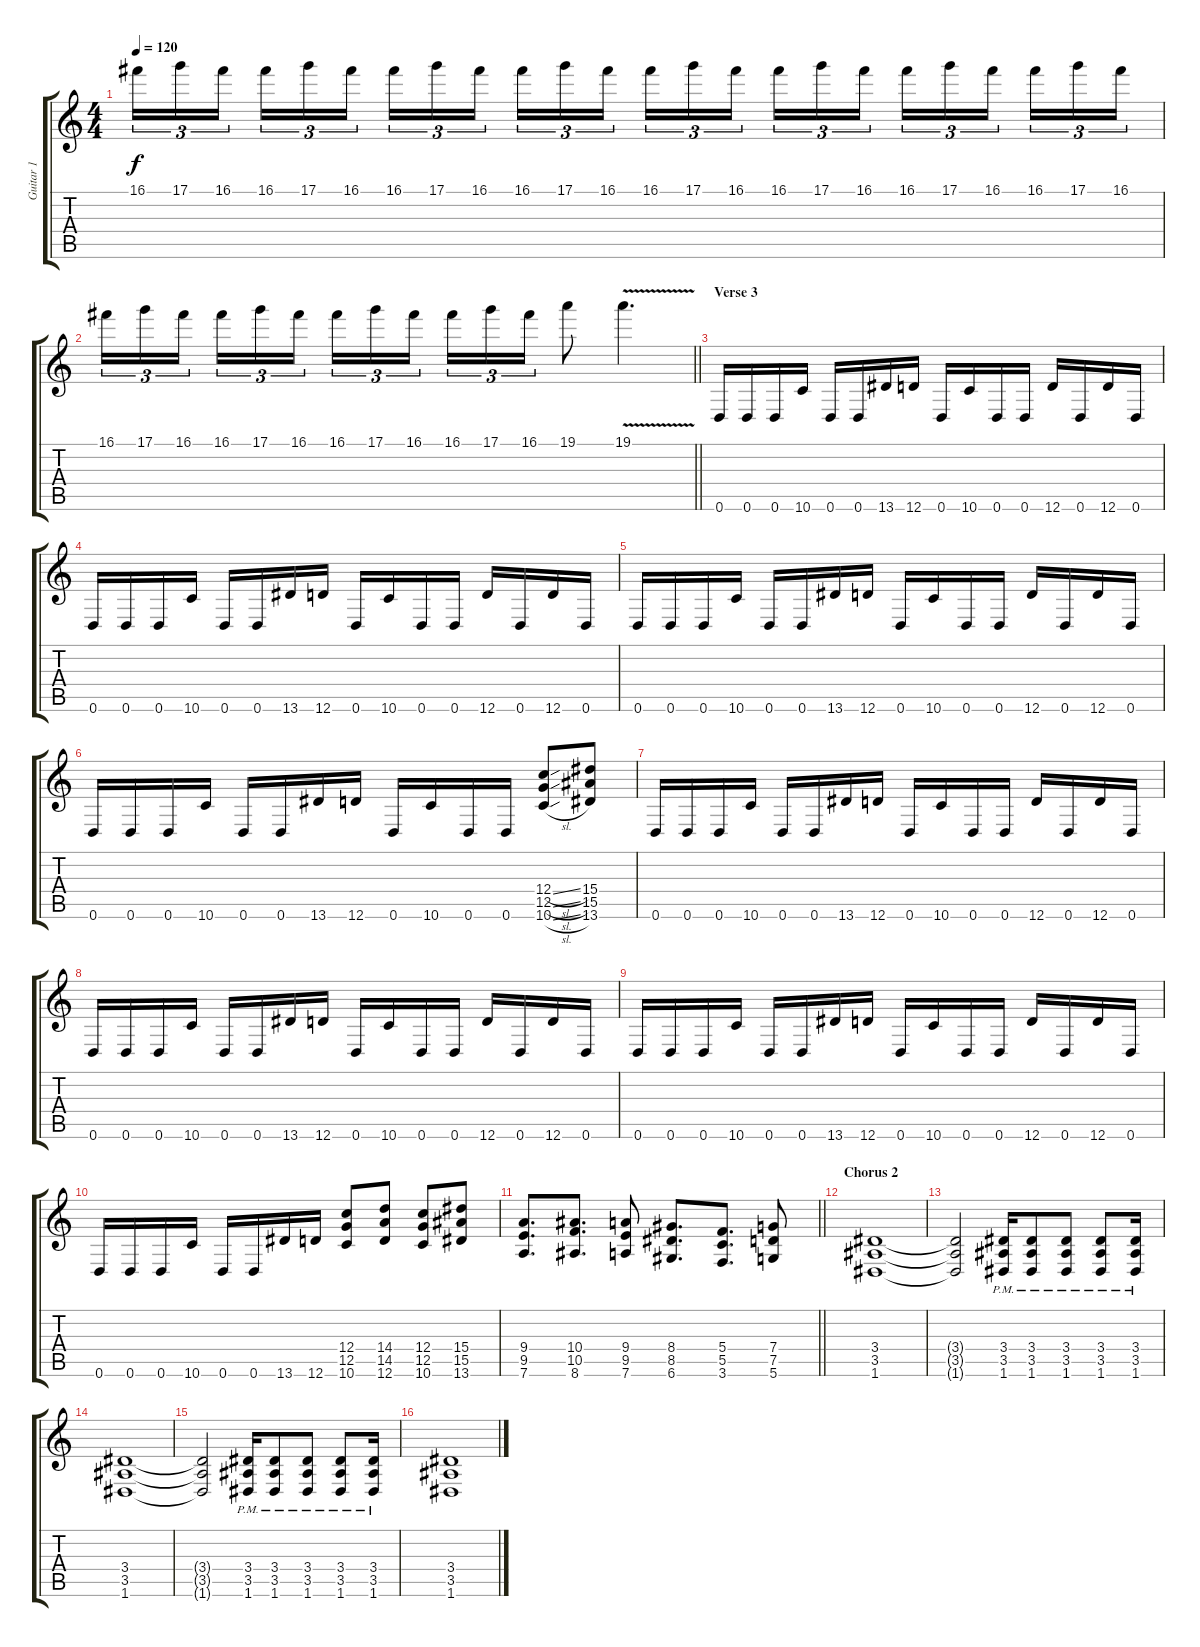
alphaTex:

\track ("Guitar 1" "Guitar 1") {instrument distortionguitar}
\staff {score tabs}
\tuning (D4 A3 F3 C3 G2 D2) {hide}
\ts (4 4)
\tempo 120
\clef g2
\ks c
16.1.16{tu (3 2) dy f} 17.1.16{tu (3 2)} 16.1.16{tu (3 2) beam splitsecondary} 16.1.16{tu (3 2)} 17.1.16{tu (3 2)} 16.1.16{tu (3 2)} 16.1.16{tu (3 2)} 17.1.16{tu (3 2)} 16.1.16{tu (3 2) beam splitsecondary} 16.1.16{tu (3 2)} 17.1.16{tu (3 2)} 16.1.16{tu (3 2)} 16.1.16{tu (3 2)} 17.1.16{tu (3 2)} 16.1.16{tu (3 2) beam splitsecondary} 16.1.16{tu (3 2)} 17.1.16{tu (3 2)} 16.1.16{tu (3 2)} 16.1.16{tu (3 2)} 17.1.16{tu (3 2)} 16.1.16{tu (3 2) beam splitsecondary} 16.1.16{tu (3 2)} 17.1.16{tu (3 2)} 16.1.16{tu (3 2)} |
\barLineRight lightlight
16.1.16{tu (3 2)} 17.1.16{tu (3 2)} 16.1.16{tu (3 2) beam splitsecondary} 16.1.16{tu (3 2)} 17.1.16{tu (3 2)} 16.1.16{tu (3 2)} 16.1.16{tu (3 2)} 17.1.16{tu (3 2)} 16.1.16{tu (3 2) beam splitsecondary} 16.1.16{tu (3 2)} 17.1.16{tu (3 2)} 16.1.16{tu (3 2)} 19.1.8 19.1{v}.4{d} |
\section ("" "Verse 3")
0.6.16{volume 11 balance 0} 0.6.16 0.6.16 10.6.16 0.6.16 0.6.16 13.6.16 12.6.16 0.6.16 10.6.16 0.6.16 0.6.16 12.6.16 0.6.16 12.6.16 0.6.16 |
0.6.16 0.6.16 0.6.16 10.6.16 0.6.16 0.6.16 13.6.16 12.6.16 0.6.16 10.6.16 0.6.16 0.6.16 12.6.16 0.6.16 12.6.16 0.6.16 |
0.6.16 0.6.16 0.6.16 10.6.16 0.6.16 0.6.16 13.6.16 12.6.16 0.6.16 10.6.16 0.6.16 0.6.16 12.6.16 0.6.16 12.6.16 0.6.16 |
0.6.16 0.6.16 0.6.16 10.6.16 0.6.16 0.6.16 13.6.16 12.6.16 0.6.16 10.6.16 0.6.16 0.6.16 (12.4{sl} 12.5{sl} 10.6{sl}).8 (15.4 15.5 13.6).8 |
0.6.16 0.6.16 0.6.16 10.6.16 0.6.16 0.6.16 13.6.16 12.6.16 0.6.16 10.6.16 0.6.16 0.6.16 12.6.16 0.6.16 12.6.16 0.6.16 |
0.6.16 0.6.16 0.6.16 10.6.16 0.6.16 0.6.16 13.6.16 12.6.16 0.6.16 10.6.16 0.6.16 0.6.16 12.6.16 0.6.16 12.6.16 0.6.16 |
0.6.16 0.6.16 0.6.16 10.6.16 0.6.16 0.6.16 13.6.16 12.6.16 0.6.16 10.6.16 0.6.16 0.6.16 12.6.16 0.6.16 12.6.16 0.6.16 |
0.6.16 0.6.16 0.6.16 10.6.16 0.6.16 0.6.16 13.6.16 12.6.16 (12.4 12.5 10.6).8 (14.4 14.5 12.6).8 (12.4 12.5 10.6).8 (15.4 15.5 13.6).8 |
\barLineRight lightlight
(9.4 9.5 7.6).8{d} (10.4 10.5 8.6).8{d} (9.4 9.5 7.6).8 (8.4 8.5 6.6).8{d} (5.4 5.5 3.6).8{d} (7.4 7.5 5.6).8 |
\section ("" "Chorus 2")
(3.4 3.5 1.6).1 |
(3.4{t} 3.5{t} 1.6{t}).2 (3.4{pm} 3.5{pm} 1.6{pm}).16 (3.4{pm} 3.5{pm} 1.6{pm}).8 (3.4{pm} 3.5{pm} 1.6{pm}).8 (3.4{pm} 3.5{pm} 1.6{pm}).8 (3.4{pm} 3.5{pm} 1.6{pm}).16 |
(3.4 3.5 1.6).1 |
(3.4{t} 3.5{t} 1.6{t}).2 (3.4{pm} 3.5{pm} 1.6{pm}).16 (3.4{pm} 3.5{pm} 1.6{pm}).8 (3.4{pm} 3.5{pm} 1.6{pm}).8 (3.4{pm} 3.5{pm} 1.6{pm}).8 (3.4{pm} 3.5{pm} 1.6{pm}).16 |
(3.4 3.5 1.6).1
